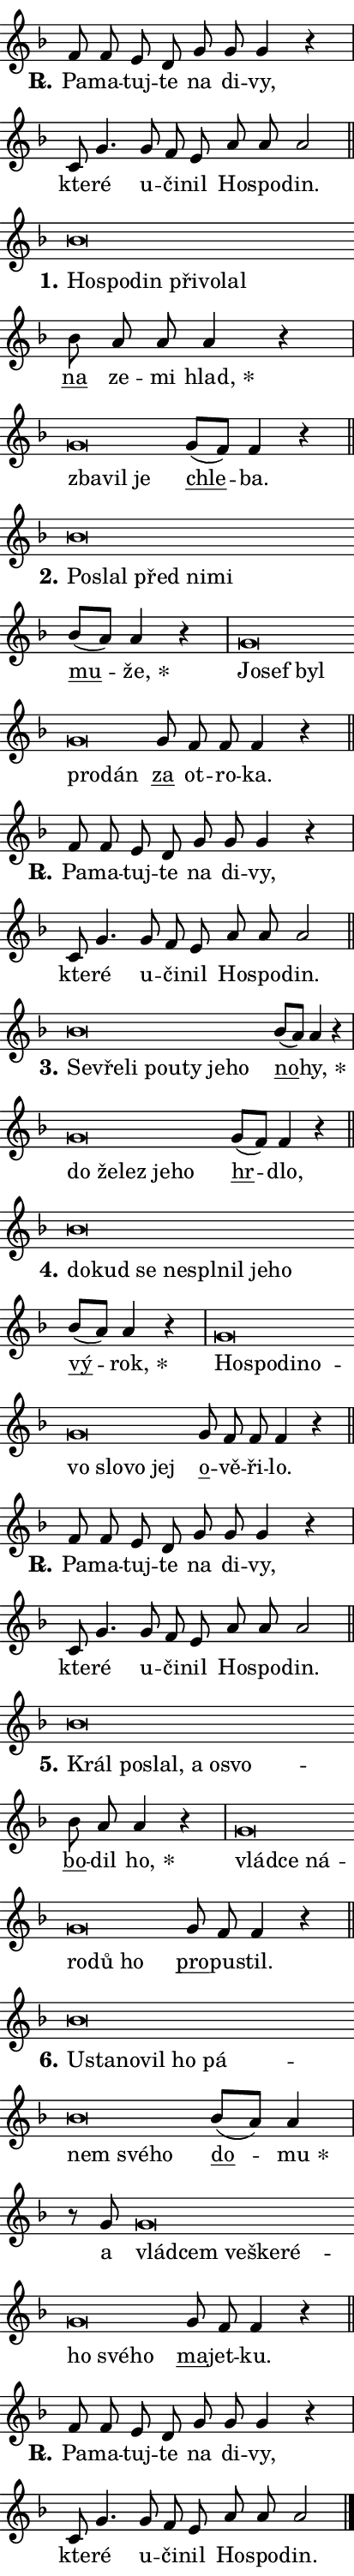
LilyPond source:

\version "2.22.1"
\header { tagline = "" }
\paper {
  indent = 0\cm
  top-margin = 0\cm
  right-margin = 0\cm
  bottom-margin = 0\cm
  left-margin = 0\cm
  paper-width = 7\cm
  page-breaking = #ly:one-page-breaking
  system-system-spacing.basic-distance = #11
  score-system-spacing.basic-distance = #11.3
  ragged-last = ##f
}


%% Author: Thomas Morley
%% https://lists.gnu.org/archive/html/lilypond-user/2020-05/msg00002.html
#(define (line-position grob)
"Returns position of @var[grob} in current system:
   @code{'start}, if at first time-step
   @code{'end}, if at last time-step
   @code{'middle} otherwise
"
  (let* ((col (ly:item-get-column grob))
         (ln (ly:grob-object col 'left-neighbor))
         (rn (ly:grob-object col 'right-neighbor))
         (col-to-check-left (if (ly:grob? ln) ln col))
         (col-to-check-right (if (ly:grob? rn) rn col))
         (break-dir-left
           (and
             (ly:grob-property col-to-check-left 'non-musical #f)
             (ly:item-break-dir col-to-check-left)))
         (break-dir-right
           (and
             (ly:grob-property col-to-check-right 'non-musical #f)
             (ly:item-break-dir col-to-check-right))))
        (cond ((eqv? 1 break-dir-left) 'start)
              ((eqv? -1 break-dir-right) 'end)
              (else 'middle))))

#(define (tranparent-at-line-position vctor)
  (lambda (grob)
  "Relying on @code{line-position} select the relevant enry from @var{vctor}.
Used to determine transparency,"
    (case (line-position grob)
      ((end) (not (vector-ref vctor 0)))
      ((middle) (not (vector-ref vctor 1)))
      ((start) (not (vector-ref vctor 2))))))

noteHeadBreakVisibility =
#(define-music-function (break-visibility)(vector?)
"Makes @code{NoteHead}s transparent relying on @var{break-visibility}"
#{
  \override NoteHead.transparent =
    #(tranparent-at-line-position break-visibility)
#})

#(define delete-ledgers-for-transparent-note-heads
  (lambda (grob)
    "Reads whether a @code{NoteHead} is transparent.
If so this @code{NoteHead} is removed from @code{'note-heads} from
@var{grob}, which is supposed to be @code{LedgerLineSpanner}.
As a result ledgers are not printed for this @code{NoteHead}"
    (let* ((nhds-array (ly:grob-object grob 'note-heads))
           (nhds-list
             (if (ly:grob-array? nhds-array)
                 (ly:grob-array->list nhds-array)
                 '()))
           ;; Relies on the transparent-property being done before
           ;; Staff.LedgerLineSpanner.after-line-breaking is executed.
           ;; This is fragile ...
           (to-keep
             (remove
               (lambda (nhd)
                 (ly:grob-property nhd 'transparent #f))
               nhds-list)))
      ;; TODO find a better method to iterate over grob-arrays, similiar
      ;; to filter/remove etc for lists
      ;; For now rebuilt from scratch
      (set! (ly:grob-object grob 'note-heads)  '())
      (for-each
        (lambda (nhd)
          (ly:pointer-group-interface::add-grob grob 'note-heads nhd))
        to-keep))))

hideNotes = {
  \noteHeadBreakVisibility #begin-of-line-visible
}
unHideNotes = {
  \noteHeadBreakVisibility #all-visible
}

% work-around for resetting accidentals
% https://lilypond.org/doc/v2.23/Documentation/notation/displaying-rhythms#unmetered-music
cadenzaMeasure = {
  \cadenzaOff
  \partial 1024 s1024
  \cadenzaOn
}

#(define-markup-command (accent layout props text) (markup?)
  "Underline accented syllable"
  (interpret-markup layout props
    #{\markup \override #'(offset . 4.3) \underline { #text }#}))

responsum = \markup \concat {
  "R" \hspace #-1.05 \path #0.1 #'((moveto 0 0.07) (lineto 0.9 0.8)) \hspace #0.05 "."
}

\layout {
    \context {
        \Staff
        \remove "Time_signature_engraver"
        \override LedgerLineSpanner.after-line-breaking = #delete-ledgers-for-transparent-note-heads
    }
    \context {
        \Voice {
            \override NoteHead.output-attributes = #'((class . "notehead"))
            \override Hairpin.height = #0.55
        }
    }
    \context {
        \Lyrics {
            \override StanzaNumber.output-attributes = #'((class . "stanzanumber"))
            \override LyricSpace.minimum-distance = #0.9
            \override LyricText.font-name = #"TeX Gyre Schola"
            \override LyricText.font-size = 1
            \override StanzaNumber.font-name = #"TeX Gyre Schola Bold"
            \override StanzaNumber.font-size = 1
        }
    }
}

% magnetic-lyrics.ily
%
%   written by
%     Jean Abou Samra <jean@abou-samra.fr>
%     Werner Lemberg <wl@gnu.org>
%
%   adapted by
%     Jiri Hon <jiri.hon@gmail.com>
%
% Version 2022-Apr-15

% https://www.mail-archive.com/lilypond-user@gnu.org/msg149350.html

#(define (Left_hyphen_pointer_engraver context)
   "Collect syllable-hyphen-syllable occurrences in lyrics and store
them in properties.  This engraver only looks to the left.  For
example, if the lyrics input is @code{foo -- bar}, it does the
following.

@itemize @bullet
@item
Set the @code{text} property of the @code{LyricHyphen} grob between
@q{foo} and @q{bar} to @code{foo}.

@item
Set the @code{left-hyphen} property of the @code{LyricText} grob with
text @q{foo} to the @code{LyricHyphen} grob between @q{foo} and
@q{bar}.
@end itemize

Use this auxiliary engraver in combination with the
@code{lyric-@/text::@/apply-@/magnetic-@/offset!} hook."
   (let ((hyphen #f)
         (text #f))
     (make-engraver
      (acknowledgers
       ((lyric-syllable-interface engraver grob source-engraver)
        (set! text grob)))
      (end-acknowledgers
       ((lyric-hyphen-interface engraver grob source-engraver)
        ;(when (not (grob::has-interface grob 'lyric-space-interface))
          (set! hyphen grob)));)
      ((stop-translation-timestep engraver)
       (when (and text hyphen)
         (ly:grob-set-object! text 'left-hyphen hyphen))
       (set! text #f)
       (set! hyphen #f)))))

#(define (lyric-text::apply-magnetic-offset! grob)
   "If the space between two syllables is less than the value in
property @code{LyricText@/.details@/.squash-threshold}, move the right
syllable to the left so that it gets concatenated with the left
syllable.

Use this function as a hook for
@code{LyricText@/.after-@/line-@/breaking} if the
@code{Left_@/hyphen_@/pointer_@/engraver} is active."
   (let ((hyphen (ly:grob-object grob 'left-hyphen #f)))
     (when hyphen
       (let ((left-text (ly:spanner-bound hyphen LEFT)))
         (when (grob::has-interface left-text 'lyric-syllable-interface)
           (let* ((common (ly:grob-common-refpoint grob left-text X))
                  (this-x-ext (ly:grob-extent grob common X))
                  (left-x-ext
                   (begin
                     ;; Trigger magnetism for left-text.
                     (ly:grob-property left-text 'after-line-breaking)
                     (ly:grob-extent left-text common X)))
                  ;; `delta` is the gap width between two syllables.
                  (delta (- (interval-start this-x-ext)
                            (interval-end left-x-ext)))
                  (details (ly:grob-property grob 'details))
                  (threshold (assoc-get 'squash-threshold details 0.2)))
             (when (< delta threshold)
               (let* (;; We have to manipulate the input text so that
                      ;; ligatures crossing syllable boundaries are not
                      ;; disabled.  For languages based on the Latin
                      ;; script this is essentially a beautification.
                      ;; However, for non-Western scripts it can be a
                      ;; necessity.
                      (lt (ly:grob-property left-text 'text))
                      (rt (ly:grob-property grob 'text))
                      (is-space (grob::has-interface hyphen 'lyric-space-interface))
                      (space (if is-space " " ""))
                      (space-markup (grob-interpret-markup grob " "))
                      (space-size (interval-length (ly:stencil-extent space-markup X)))
                      (extra-delta (if is-space space-size 0))
                      ;; Append new syllable.
                      (ltrt-space (if (and (string? lt) (string? rt))
                                (string-append lt space rt)
                                (make-concat-markup (list lt space rt))))
                      ;; Right-align `ltrt` to the right side.
                      (ltrt-space-markup (grob-interpret-markup
                               grob
                               (make-translate-markup
                                (cons (interval-length this-x-ext) 0)
                                (make-right-align-markup ltrt-space)))))
                 (begin
                   ;; Don't print `left-text`.
                   (ly:grob-set-property! left-text 'stencil #f)
                   ;; Set text and stencil (which holds all collected
                   ;; syllables so far) and shift it to the left.
                   (ly:grob-set-property! grob 'text ltrt-space)
                   (ly:grob-set-property! grob 'stencil ltrt-space-markup)
                   (ly:grob-translate-axis! grob (- (- delta extra-delta)) X))))))))))


#(define (lyric-hyphen::displace-bounds-first grob)
   ;; Make very sure this callback isn't triggered too early.
   (let ((left (ly:spanner-bound grob LEFT))
         (right (ly:spanner-bound grob RIGHT)))
     (ly:grob-property left 'after-line-breaking)
     (ly:grob-property right 'after-line-breaking)
     (ly:lyric-hyphen::print grob)))

squashThreshold = #0.4

\layout {
  \context {
    \Lyrics
    \consists #Left_hyphen_pointer_engraver
    \override LyricText.after-line-breaking =
      #lyric-text::apply-magnetic-offset!
    \override LyricHyphen.stencil = #lyric-hyphen::displace-bounds-first
    \override LyricText.details.squash-threshold = \squashThreshold
    \override LyricHyphen.minimum-distance = 0
    \override LyricHyphen.minimum-length = \squashThreshold
  }
}

squash = \override LyricText.details.squash-threshold = 9999
unSquash = \override LyricText.details.squash-threshold = \squashThreshold

left = \override LyricText.self-alignment-X = #LEFT
unLeft = \revert LyricText.self-alignment-X

starOffset = #(lambda (grob) 
                (let ((x_offset (ly:self-alignment-interface::aligned-on-x-parent grob)))
                  (if (= x_offset 0) 0 (+ x_offset 1.2))))

star = #(define-music-function (syllable)(string?)
"Append star separator at the end of a syllable"
#{
  \once \override LyricText.X-offset = #starOffset
  \lyricmode { \markup {
    #syllable
    \override #'((font-name . "TeX Gyre Schola Bold")) \hspace #0.2 \lower #0.65 \larger "*"
  } }
#})

starAccent = #(define-music-function (syllable)(string?)
"Append star separator at the end of a syllable and make accent"
#{
  \once \override LyricText.X-offset = #starOffset
  \lyricmode { \markup {
    \accent #syllable
    \override #'((font-name . "TeX Gyre Schola Bold")) \hspace #0.2 \lower #0.65 \larger "*"
  } }
#})

breath = #(define-music-function (syllable)(string?)
"Append breathing indicator at the end of a syllable"
#{
  \lyricmode { \markup { #syllable "+" } }
#})

optionalBreath = #(define-music-function (syllable)(string?)
"Append optional breathing indicator at the end of a syllable"
#{
  \lyricmode { \markup { #syllable "(+)" } }
#})


\score {
    <<
        \new Voice = "melody" { \cadenzaOn \key f \major \relative { f'8 f e d g g g4 r \cadenzaMeasure \bar "|" c,8 g'4. \bar "" g8 f e \bar "" a a a2 \cadenzaMeasure \bar "||" \break } }
        \new Lyrics \lyricsto "melody" { \lyricmode { \set stanza = \responsum
Pa -- ma -- tuj -- te na di -- vy, kte -- ré u -- či -- nil Ho -- spo -- din. } }
    >>
    \layout {}
}

\score {
    <<
        \new Voice = "melody" { \cadenzaOn \key f \major \relative { bes'\breve*1/16 \hideNotes \breve*1/16 \bar "" \breve*1/16 \bar "" \breve*1/16 \bar "" \breve*1/16 \breve*1/16 \bar "" \unHideNotes \bar "" bes8 a a a4 r \cadenzaMeasure \bar "|" g\breve*1/16 \hideNotes \breve*1/16 \breve*1/16 \bar "" \unHideNotes \bar "" g8[( f)] f4 r \cadenzaMeasure \bar "||" \break } }
        \new Lyrics \lyricsto "melody" { \lyricmode { \set stanza = "1."
\left Ho -- \squash spo -- din při -- vo -- lal \unLeft \unSquash \markup \accent na ze -- mi \star hlad, \left zba -- \squash vil je \unLeft \unSquash \markup \accent chle -- ba. } }
    >>
    \layout {}
}

\score {
    <<
        \new Voice = "melody" { \cadenzaOn \key f \major \relative { bes'\breve*1/16 \hideNotes \breve*1/16 \bar "" \breve*1/16 \bar "" \breve*1/16 \breve*1/16 \bar "" \unHideNotes \bar "" bes8[( a)] a4 r \cadenzaMeasure \bar "|" g\breve*1/16 \hideNotes \breve*1/16 \bar "" \breve*1/16 \bar "" \breve*1/16 \breve*1/16 \bar "" \unHideNotes \bar "" g8 f f f4 r \cadenzaMeasure \bar "||" \break } }
        \new Lyrics \lyricsto "melody" { \lyricmode { \set stanza = "2."
\left Po -- \squash slal před ni -- mi \unLeft \unSquash \markup \accent mu -- \star že, \left Jo -- \squash sef byl pro -- dán \unLeft \unSquash \markup \accent za ot -- ro -- ka. } }
    >>
    \layout {}
}

\score {
    <<
        \new Voice = "melody" { \cadenzaOn \key f \major \relative { f'8 f e d g g g4 r \cadenzaMeasure \bar "|" c,8 g'4. \bar "" g8 f e \bar "" a a a2 \cadenzaMeasure \bar "||" \break } }
        \new Lyrics \lyricsto "melody" { \lyricmode { \set stanza = \responsum
Pa -- ma -- tuj -- te na di -- vy, kte -- ré u -- či -- nil Ho -- spo -- din. } }
    >>
    \layout {}
}

\score {
    <<
        \new Voice = "melody" { \cadenzaOn \key f \major \relative { bes'\breve*1/16 \hideNotes \breve*1/16 \bar "" \breve*1/16 \bar "" \breve*1/16 \bar "" \breve*1/16 \bar "" \breve*1/16 \breve*1/16 \bar "" \unHideNotes \bar "" bes8[( a)] a4 r \cadenzaMeasure \bar "|" g\breve*1/16 \hideNotes \breve*1/16 \bar "" \breve*1/16 \bar "" \breve*1/16 \breve*1/16 \bar "" \unHideNotes \bar "" g8[( f)] f4 r \cadenzaMeasure \bar "||" \break } }
        \new Lyrics \lyricsto "melody" { \lyricmode { \set stanza = "3."
\left Se -- \squash vře -- li pou -- ty je -- ho \unLeft \unSquash \markup \accent no -- \star hy, \left do \squash že -- lez je -- ho \unLeft \unSquash \markup \accent hr -- dlo, } }
    >>
    \layout {}
}

\score {
    <<
        \new Voice = "melody" { \cadenzaOn \key f \major \relative { bes'\breve*1/16 \hideNotes \breve*1/16 \bar "" \breve*1/16 \bar "" \breve*1/16 \bar "" \breve*1/16 \bar "" \breve*1/16 \bar "" \breve*1/16 \breve*1/16 \bar "" \unHideNotes \bar "" bes8[( a)] a4 r \cadenzaMeasure \bar "|" g\breve*1/16 \hideNotes \breve*1/16 \bar "" \breve*1/16 \bar "" \breve*1/16 \bar "" \breve*1/16 \bar "" \breve*1/16 \bar "" \breve*1/16 \breve*1/16 \bar "" \unHideNotes \bar "" g8 f f f4 r \cadenzaMeasure \bar "||" \break } }
        \new Lyrics \lyricsto "melody" { \lyricmode { \set stanza = "4."
\left do -- \squash kud se nes -- pl -- nil je -- ho \unLeft \unSquash \markup \accent vý -- \star rok, \left Ho -- \squash spo -- di -- no -- vo slo -- vo jej \unLeft \unSquash \markup \accent o -- vě -- ři -- lo. } }
    >>
    \layout {}
}

\score {
    <<
        \new Voice = "melody" { \cadenzaOn \key f \major \relative { f'8 f e d g g g4 r \cadenzaMeasure \bar "|" c,8 g'4. \bar "" g8 f e \bar "" a a a2 \cadenzaMeasure \bar "||" \break } }
        \new Lyrics \lyricsto "melody" { \lyricmode { \set stanza = \responsum
Pa -- ma -- tuj -- te na di -- vy, kte -- ré u -- či -- nil Ho -- spo -- din. } }
    >>
    \layout {}
}

\score {
    <<
        \new Voice = "melody" { \cadenzaOn \key f \major \relative { bes'\breve*1/16 \hideNotes \breve*1/16 \bar "" \breve*1/16 \bar "" \breve*1/16 \bar "" \breve*1/16 \breve*1/16 \bar "" \unHideNotes \bar "" bes8 a a4 r \cadenzaMeasure \bar "|" g\breve*1/16 \hideNotes \breve*1/16 \bar "" \breve*1/16 \bar "" \breve*1/16 \bar "" \breve*1/16 \breve*1/16 \bar "" \unHideNotes \bar "" g8 f f4 r \cadenzaMeasure \bar "||" \break } }
        \new Lyrics \lyricsto "melody" { \lyricmode { \set stanza = "5."
\left Král \squash po -- slal, a o -- svo -- \unLeft \unSquash \markup \accent bo -- dil \star ho, \left vlád -- \squash ce ná -- ro -- dů ho \unLeft \unSquash \markup \accent pro -- pu -- stil. } }
    >>
    \layout {}
}

\score {
    <<
        \new Voice = "melody" { \cadenzaOn \key f \major \relative { bes'\breve*1/16 \hideNotes \breve*1/16 \bar "" \breve*1/16 \bar "" \breve*1/16 \bar "" \breve*1/16 \bar "" \breve*1/16 \bar "" \breve*1/16 \bar "" \breve*1/16 \breve*1/16 \bar "" \unHideNotes \bar "" bes8[( a)] a4 \cadenzaMeasure \bar "|" r8 g g\breve*1/16 \hideNotes \breve*1/16 \bar "" \breve*1/16 \bar "" \breve*1/16 \bar "" \breve*1/16 \bar "" \breve*1/16 \bar "" \breve*1/16 \breve*1/16 \bar "" \unHideNotes \bar "" g8 f f4 r \cadenzaMeasure \bar "||" \break } }
        \new Lyrics \lyricsto "melody" { \lyricmode { \set stanza = "6."
\left U -- \squash sta -- no -- vil ho pá -- nem své -- ho \unLeft \unSquash \markup \accent do -- \star mu a \left vlád -- \squash cem ve -- ške -- ré -- ho své -- ho \unLeft \unSquash \markup \accent ma -- jet -- ku. } }
    >>
    \layout {}
}

\score {
    <<
        \new Voice = "melody" { \cadenzaOn \key f \major \relative { f'8 f e d g g g4 r \cadenzaMeasure \bar "|" c,8 g'4. \bar "" g8 f e \bar "" a a a2 \cadenzaMeasure \bar "||" \break } \bar "|." }
        \new Lyrics \lyricsto "melody" { \lyricmode { \set stanza = \responsum
Pa -- ma -- tuj -- te na di -- vy, kte -- ré u -- či -- nil Ho -- spo -- din. } }
    >>
    \layout {}
}
